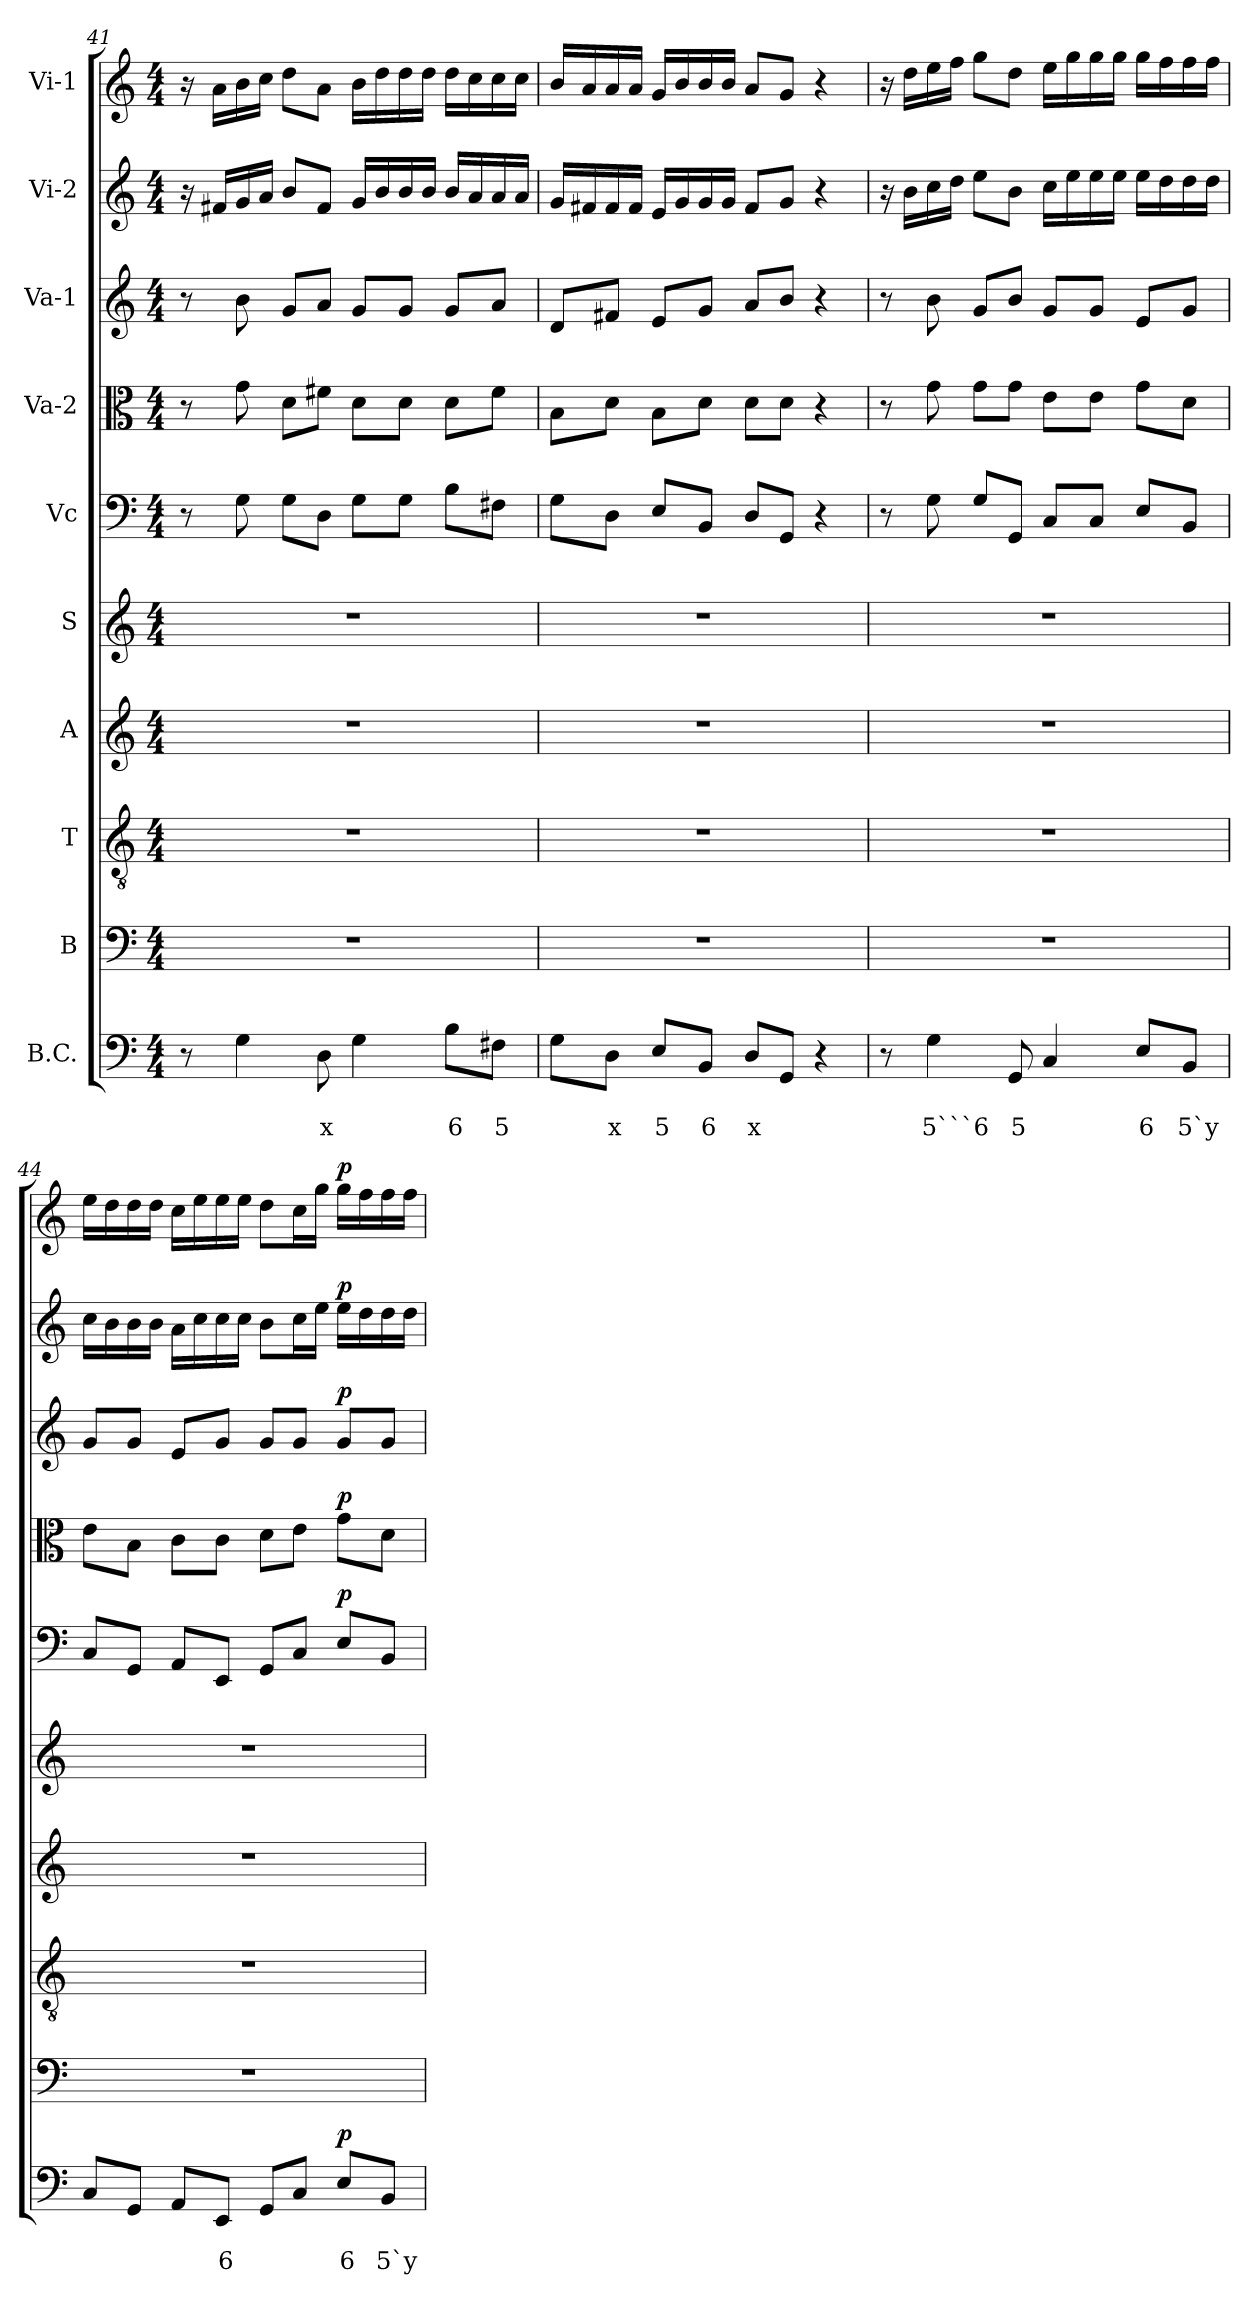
**kern	**text	**text	**dynam	**kern	**kern	**kern	**kern	**kern	**dynam	**kern	**dynam	**kern	**dynam	**kern	**dynam	**kern	**dynam
*part10	*part10	*part10	*part10	*part9	*part8	*part7	*part6	*part5	*part5	*part4	*part4	*part3	*part3	*part2	*part2	*part1	*part1
*staff10	*staff10	*staff10	*staff10	*staff9	*staff8	*staff7	*staff6	*staff5	*staff5	*staff4	*staff4	*staff3	*staff3	*staff2	*staff2	*staff1	*staff1
*I"B.C.	*	*	*	*I"B	*I"T	*I"A	*I"S	*I"Vc	*	*I"Va-2	*	*I"Va-1	*	*I"Vi-2	*	*I"Vi-1	*
*clefF4	*	*	*	*clefF4	*clefGv2	*clefG2	*clefG2	*clefF4	*	*clefC3	*	*clefG2	*	*clefG2	*	*clefG2	*
*k[]	*	*	*	*k[]	*k[]	*k[]	*k[]	*k[]	*	*k[]	*	*k[]	*	*k[]	*	*k[]	*
*C:	*	*	*	*C:	*C:	*C:	*C:	*C:	*	*C:	*	*C:	*	*C:	*	*C:	*
*M4/4	*	*	*	*M4/4	*M4/4	*M4/4	*M4/4	*M4/4	*	*M4/4	*	*M4/4	*	*M4/4	*	*M4/4	*
=41	=41	=41	=41	=41	=41	=41	=41	=41	=41	=41	=41	=41	=41	=41	=41	=41	=41
8r	.	.	.	1r	1r	1r	1r	8r	.	8r	.	8r	.	16r	.	16r	.
.	.	.	.	.	.	.	.	.	.	.	.	.	.	16f#X/LL	.	16a\LL	.
4G\	.	.	.	.	.	.	.	8G\	.	8g\	.	8b\	.	16g/	.	16b\	.
.	.	.	.	.	.	.	.	.	.	.	.	.	.	16a/JJ	.	16cc\JJ	.
.	.	.	.	.	.	.	.	8G\L	.	8d\L	.	8g/L	.	8b/L	.	8dd\L	.
!	!	!LO:LY:b	!	!	!	!	!	!	!	!	!	!	!	!	!	!	!
8D\	.	x	.	.	.	.	.	8D\J	.	8f#X\J	.	8a/J	.	8f#/J	.	8a\J	.
4G\	.	.	.	.	.	.	.	8G\L	.	8d\L	.	8g/L	.	16g/LL	.	16b\LL	.
.	.	.	.	.	.	.	.	.	.	.	.	.	.	16b/	.	16dd\	.
.	.	.	.	.	.	.	.	8G\J	.	8d\J	.	8g/J	.	16b/	.	16dd\	.
.	.	.	.	.	.	.	.	.	.	.	.	.	.	16b/JJ	.	16dd\JJ	.
!	!	!LO:LY:b	!	!	!	!	!	!	!	!	!	!	!	!	!	!	!
8B\L	.	6	.	.	.	.	.	8B\L	.	8d\L	.	8g/L	.	16b/LL	.	16dd\LL	.
.	.	.	.	.	.	.	.	.	.	.	.	.	.	16a/	.	16cc\	.
!	!	!LO:LY:b	!	!	!	!	!	!	!	!	!	!	!	!	!	!	!
8F#X\J	.	5	.	.	.	.	.	8F#X\J	.	8f#\J	.	8a/J	.	16a/	.	16cc\	.
.	.	.	.	.	.	.	.	.	.	.	.	.	.	16a/JJ	.	16cc\JJ	.
=42	=42	=42	=42	=42	=42	=42	=42	=42	=42	=42	=42	=42	=42	=42	=42	=42	=42
8G\L	.	.	.	1r	1r	1r	1r	8G\L	.	8B\L	.	8d/L	.	16g/LL	.	16b/LL	.
.	.	.	.	.	.	.	.	.	.	.	.	.	.	16f#X/	.	16a/	.
!	!	!LO:LY:b	!	!	!	!	!	!	!	!	!	!	!	!	!	!	!
8D\J	.	x	.	.	.	.	.	8D\J	.	8d\J	.	8f#X/J	.	16f#/	.	16a/	.
.	.	.	.	.	.	.	.	.	.	.	.	.	.	16f#/JJ	.	16a/JJ	.
!	!	!LO:LY:b	!	!	!	!	!	!	!	!	!	!	!	!	!	!	!
8E/L	.	5	.	.	.	.	.	8E/L	.	8B\L	.	8e/L	.	16e/LL	.	16g/LL	.
.	.	.	.	.	.	.	.	.	.	.	.	.	.	16g/	.	16b/	.
!	!	!LO:LY:b	!	!	!	!	!	!	!	!	!	!	!	!	!	!	!
8BB/J	.	6	.	.	.	.	.	8BB/J	.	8d\J	.	8g/J	.	16g/	.	16b/	.
.	.	.	.	.	.	.	.	.	.	.	.	.	.	16g/JJ	.	16b/JJ	.
!	!	!LO:LY:b	!	!	!	!	!	!	!	!	!	!	!	!	!	!	!
8D/L	.	x	.	.	.	.	.	8D/L	.	8d\L	.	8a/L	.	8f#/L	.	8a/L	.
8GG/J	.	.	.	.	.	.	.	8GG/J	.	8d\J	.	8b/J	.	8g/J	.	8g/J	.
4r	.	.	.	.	.	.	.	4r	.	4r	.	4r	.	4r	.	4r	.
=43	=43	=43	=43	=43	=43	=43	=43	=43	=43	=43	=43	=43	=43	=43	=43	=43	=43
8r	.	.	.	1r	1r	1r	1r	8r	.	8r	.	8r	.	16r	.	16r	.
.	.	.	.	.	.	.	.	.	.	.	.	.	.	16b\LL	.	16dd\LL	.
!	!	!LO:LY:b	!	!	!	!	!	!	!	!	!	!	!	!	!	!	!
4G\	.	5```6	.	.	.	.	.	8G\	.	8g\	.	8b\	.	16cc\	.	16ee\	.
.	.	.	.	.	.	.	.	.	.	.	.	.	.	16dd\JJ	.	16ff\JJ	.
.	.	.	.	.	.	.	.	8G/L	.	8g\L	.	8g/L	.	8ee\L	.	8gg\L	.
!	!	!LO:LY:b	!	!	!	!	!	!	!	!	!	!	!	!	!	!	!
8GG/	.	5	.	.	.	.	.	8GG/J	.	8g\J	.	8b/J	.	8b\J	.	8dd\J	.
4C/	.	.	.	.	.	.	.	8C/L	.	8e\L	.	8g/L	.	16cc\LL	.	16ee\LL	.
.	.	.	.	.	.	.	.	.	.	.	.	.	.	16ee\	.	16gg\	.
.	.	.	.	.	.	.	.	8C/J	.	8e\J	.	8g/J	.	16ee\	.	16gg\	.
.	.	.	.	.	.	.	.	.	.	.	.	.	.	16ee\JJ	.	16gg\JJ	.
!	!	!LO:LY:b	!	!	!	!	!	!	!	!	!	!	!	!	!	!	!
8E/L	.	6	.	.	.	.	.	8E/L	.	8g\L	.	8e/L	.	16ee\LL	.	16gg\LL	.
.	.	.	.	.	.	.	.	.	.	.	.	.	.	16dd\	.	16ff\	.
!	!	!LO:LY:b	!	!	!	!	!	!	!	!	!	!	!	!	!	!	!
8BB/J	.	5`y	.	.	.	.	.	8BB/J	.	8d\J	.	8g/J	.	16dd\	.	16ff\	.
.	.	.	.	.	.	.	.	.	.	.	.	.	.	16dd\JJ	.	16ff\JJ	.
!!LO:PB:g=z
=44	=44	=44	=44	=44	=44	=44	=44	=44	=44	=44	=44	=44	=44	=44	=44	=44	=44
8C/L	.	.	.	1r	1r	1r	1r	8C/L	.	8e\L	.	8g/L	.	16cc\LL	.	16ee\LL	.
.	.	.	.	.	.	.	.	.	.	.	.	.	.	16b\	.	16dd\	.
8GG/J	.	.	.	.	.	.	.	8GG/J	.	8B\J	.	8g/J	.	16b\	.	16dd\	.
.	.	.	.	.	.	.	.	.	.	.	.	.	.	16b\JJ	.	16dd\JJ	.
8AA/L	.	.	.	.	.	.	.	8AA/L	.	8c\L	.	8e/L	.	16a\LL	.	16cc\LL	.
.	.	.	.	.	.	.	.	.	.	.	.	.	.	16cc\	.	16ee\	.
!	!	!LO:LY:b	!	!	!	!	!	!	!	!	!	!	!	!	!	!	!
8EE/J	.	6	.	.	.	.	.	8EE/J	.	8c\J	.	8g/J	.	16cc\	.	16ee\	.
.	.	.	.	.	.	.	.	.	.	.	.	.	.	16cc\JJ	.	16ee\JJ	.
8GG/L	.	.	.	.	.	.	.	8GG/L	.	8d\L	.	8g/L	.	8b\L	.	8dd\L	.
8C/J	.	.	.	.	.	.	.	8C/J	.	8e\J	.	8g/J	.	16cc\L	.	16cc\L	.
.	.	.	.	.	.	.	.	.	.	.	.	.	.	16ee\JJ	.	16gg\JJ	.
!	!	!LO:LY:b	!LO:DY:a	!	!	!	!	!	!LO:DY:a	!	!LO:DY:a	!	!LO:DY:a	!	!LO:DY:a	!	!LO:DY:a
8E/L	.	6	p	.	.	.	.	8E/L	p	8g\L	p	8g/L	p	16ee\LL	p	16gg\LL	p
.	.	.	.	.	.	.	.	.	.	.	.	.	.	16dd\	.	16ff\	.
!	!	!LO:LY:b	!	!	!	!	!	!	!	!	!	!	!	!	!	!	!
8BB/J	.	5`y	.	.	.	.	.	8BB/J	.	8d\J	.	8g/J	.	16dd\	.	16ff\	.
.	.	.	.	.	.	.	.	.	.	.	.	.	.	16dd\JJ	.	16ff\JJ	.
=	=	=	=	=	=	=	=	=	=	=	=	=	=	=	=	=	=
*-	*-	*-	*-	*-	*-	*-	*-	*-	*-	*-	*-	*-	*-	*-	*-	*-	*-
